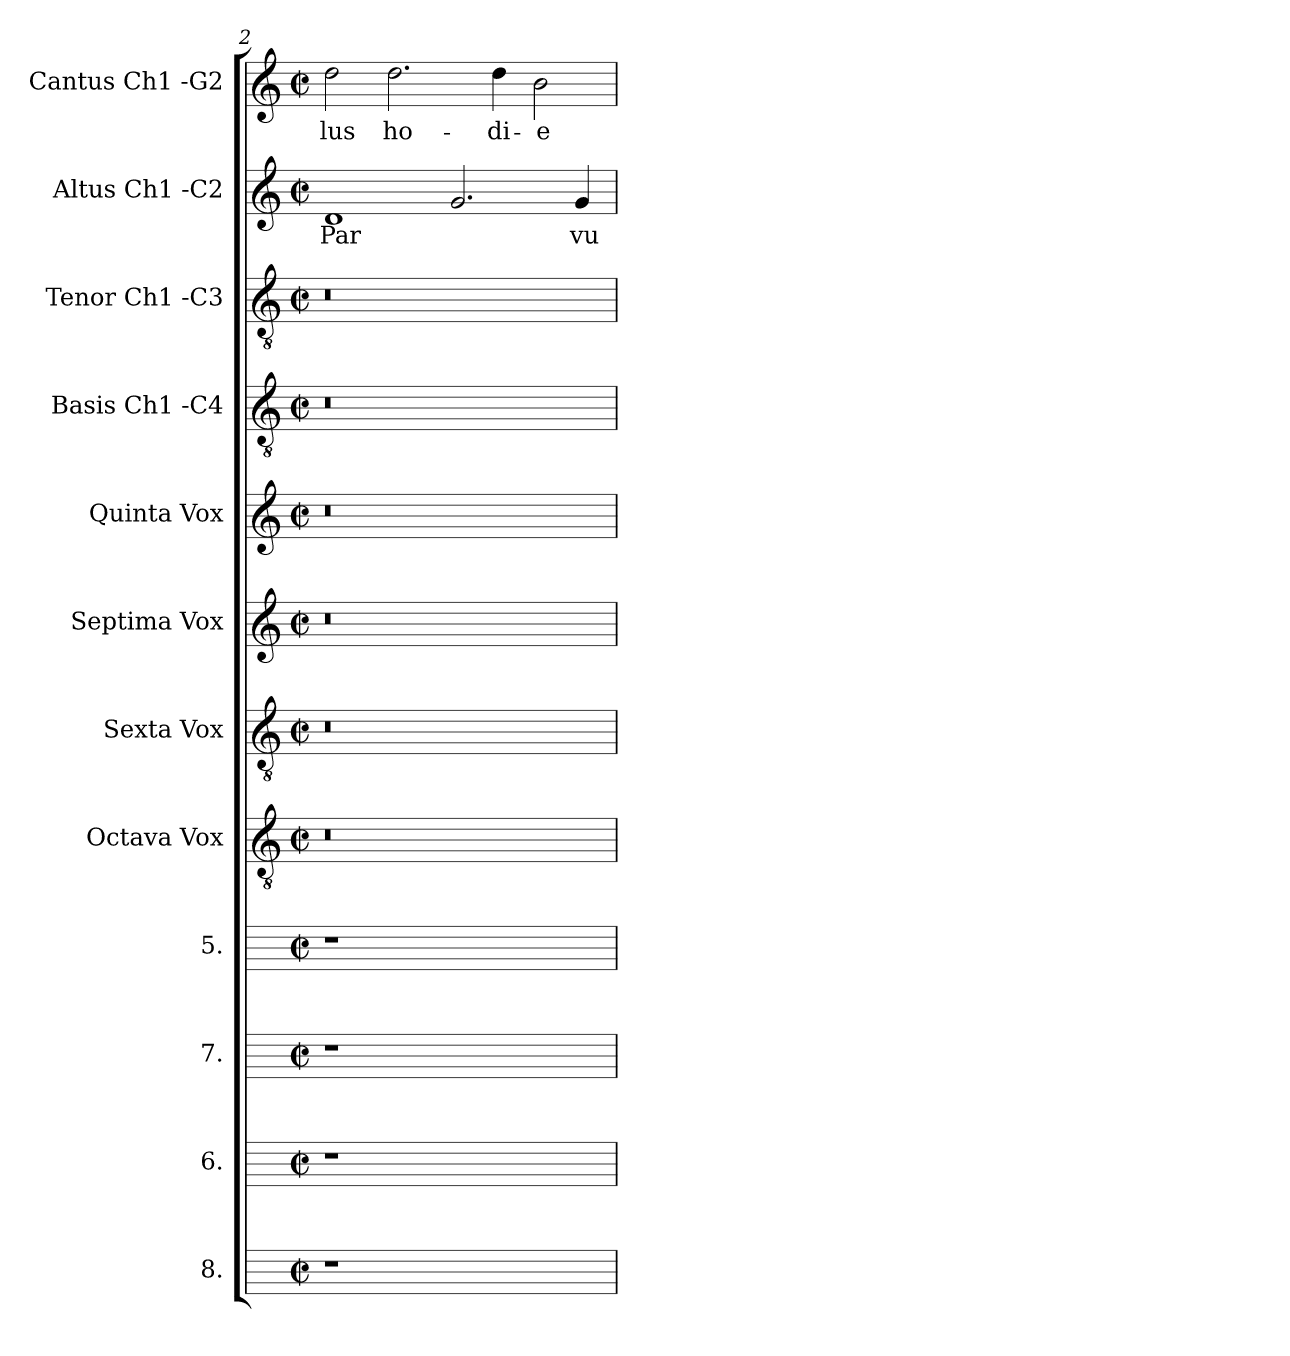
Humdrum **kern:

**kern	**kern	**kern	**kern	**kern	**kern	**kern	**kern	**kern	**kern	**kern	**text	**kern	**text
*part12	*part11	*part10	*part9	*part8	*part7	*part6	*part5	*part4	*part3	*part2	*part2	*part1	*part1
*staff12	*staff11	*staff10	*staff9	*staff8	*staff7	*staff6	*staff5	*staff4	*staff3	*staff2	*staff2	*staff1	*staff1
*I"8.	*I"6.	*I"7.	*I"5.	*I"Octava  Vox	*I"Sexta  Vox	*I"Septima  Vox	*I"Quinta  Vox	*I"Basis  Ch1 -C4	*I"Tenor  Ch1 -C3	*I"Altus  Ch1 -C2	*	*I"Cantus  Ch1 -G2	*
*	*	*	*	*	*	*	*	*I'B	*I'T	*I'A	*	*I'C	*
*	*	*	*	*clefGv2	*clefGv2	*clefG2	*clefG2	*clefGv2	*clefGv2	*clefG2	*	*clefG2	*
*k[]	*k[]	*k[]	*k[]	*k[]	*k[]	*k[]	*k[]	*k[]	*k[]	*k[]	*	*k[]	*
*C:	*C:	*C:	*C:	*C:	*C:	*C:	*C:	*C:	*C:	*C:	*	*C:	*
*M2/2	*M2/2	*M2/2	*M2/2	*M2/2	*M2/2	*M2/2	*M2/2	*M2/2	*M2/2	*M2/2	*	*M2/2	*
*met(c|)	*met(c|)	*met(c|)	*met(c|)	*met(c|)	*met(c|)	*met(c|)	*met(c|)	*met(c|)	*met(c|)	*met(c|)	*	*met(c|)	*
=2	=2	=2	=2	=2	=2	=2	=2	=2	=2	=2	=2	=2	=2
!	!	!	!	!	!	!	!	!	!	!	!LO:LY:b:cj	!	!LO:LY:b:cj
1r	1r	1r	1r	0r	0r	0r	0r	0r	0r	1d	Par-	2dd\	-lus
!	!	!	!	!	!	!	!	!	!	!	!	!	!LO:LY:b:cj
.	.	.	.	.	.	.	.	.	.	.	.	2.dd\	ho-
!	!	!	!	!	!	!	!	!	!	!	!LO:LY:b:cj	!	!
1ryy	1ryy	1ryy	1ryy	.	.	.	.	.	.	2.g/	--	.	.
!	!	!	!	!	!	!	!	!	!	!	!	!	!LO:LY:b:cj
.	.	.	.	.	.	.	.	.	.	.	.	4dd\	-di-
!	!	!	!	!	!	!	!	!	!	!	!	!	!LO:LY:b:cj
.	.	.	.	.	.	.	.	.	.	.	.	2b\	-e
!	!	!	!	!	!	!	!	!	!	!	!LO:LY:b:cj	!	!
.	.	.	.	.	.	.	.	.	.	4g/	-vu-	.	.
=	=	=	=	=	=	=	=	=	=	=	=	=	=
*-	*-	*-	*-	*-	*-	*-	*-	*-	*-	*-	*-	*-	*-
